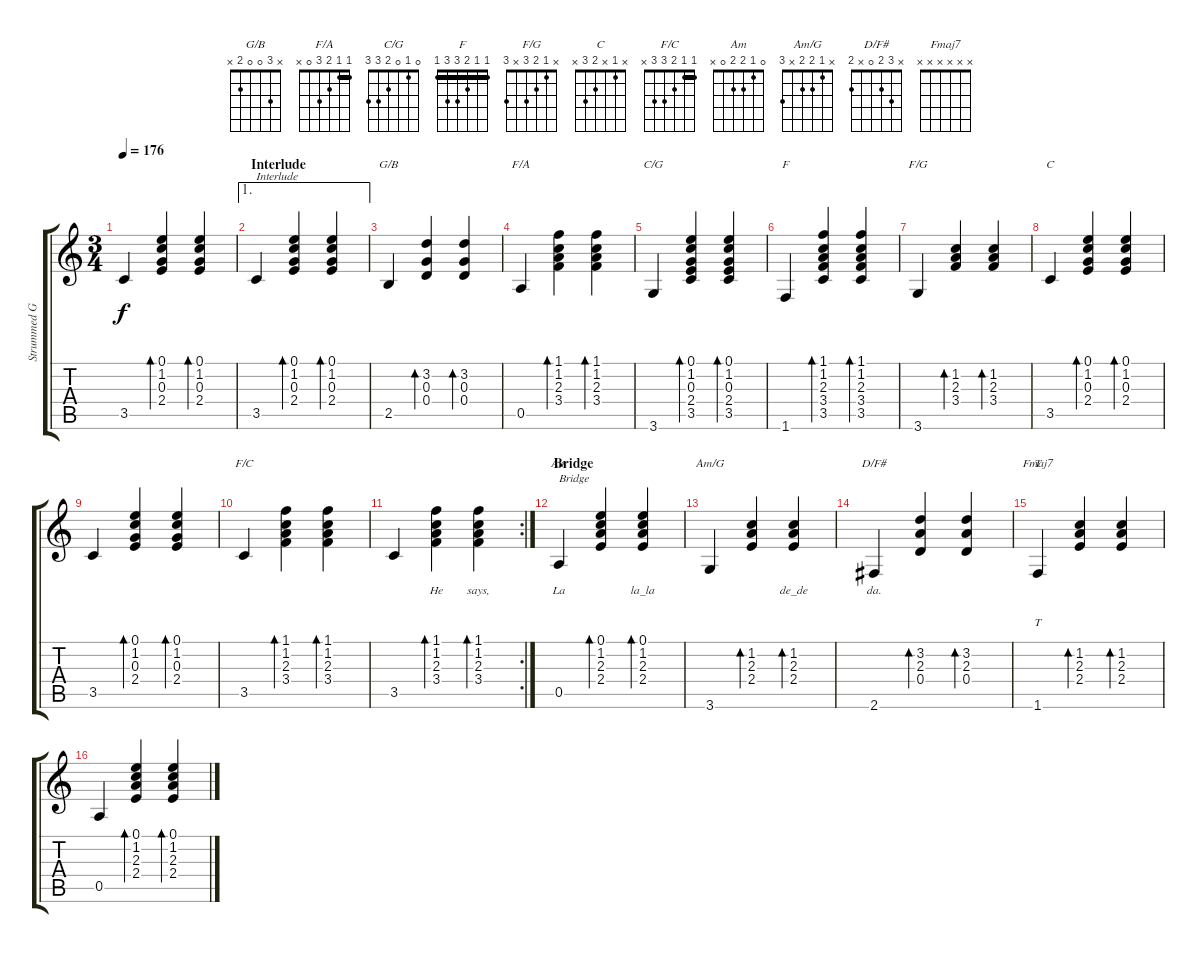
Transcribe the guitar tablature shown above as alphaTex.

\track ("Strummed Guitar" "Strummed G") {instrument acousticguitarsteel}
\staff {score tabs}
\tuning (E4 B3 G3 D3 A2 E2) {hide}
\chord ("G/B" x 3 0 0 2 x)
\chord ("F/A" 1 1 2 3 0 x) {barre 1}
\chord ("C/G" 0 1 0 2 3 3)
\chord ("F" 1 1 2 3 3 1) {barre 1}
\chord ("F/G" x 1 2 3 x 3)
\chord ("C" x 1 x 2 3 x)
\chord ("F/C" 1 1 2 3 3 x) {barre 1}
\chord ("Am" 0 1 2 2 0 x)
\chord ("Am/G" x 1 2 2 x 3)
\chord ("D/F#" x 3 2 0 x 2)
\chord ("Fmaj7" x x x x x x)
\ts (3 4)
\tempo 176
\clef g2
\ks c
3.5.4{lyrics (0 "") lyrics (1 "") lyrics (2 "") lyrics (3 "") lyrics (4 "") dy f} (0.1 1.2 0.3 2.4).4{bd 60 lyrics (0 "") lyrics (1 "") lyrics (2 "") lyrics (3 "") lyrics (4 "")} (0.1 1.2 0.3 2.4).4{bd 60 lyrics (0 "") lyrics (1 "") lyrics (2 "") lyrics (3 "") lyrics (4 "")} |
\ae 1
\section ("" "Interlude")
3.5.4{txt "Interlude" lyrics (0 "") lyrics (1 "") lyrics (2 "") lyrics (3 "") lyrics (4 "")} (0.1 1.2 0.3 2.4).4{bd 60 lyrics (0 "") lyrics (1 "") lyrics (2 "") lyrics (3 "") lyrics (4 "")} (0.1 1.2 0.3 2.4).4{bd 60 lyrics (0 "") lyrics (1 "") lyrics (2 "") lyrics (3 "") lyrics (4 "")} |
2.5.4{ch "G/B" lyrics (0 "") lyrics (1 "") lyrics (2 "") lyrics (3 "") lyrics (4 "")} (3.2 0.3 0.4).4{bd 60 lyrics (0 "") lyrics (1 "") lyrics (2 "") lyrics (3 "") lyrics (4 "")} (3.2 0.3 0.4).4{bd 60 lyrics (0 "") lyrics (1 "") lyrics (2 "") lyrics (3 "") lyrics (4 "")} |
0.5.4{ch "F/A" lyrics (0 "") lyrics (1 "") lyrics (2 "") lyrics (3 "") lyrics (4 "")} (1.1 1.2 2.3 3.4).4{bd 60 lyrics (0 "") lyrics (1 "") lyrics (2 "") lyrics (3 "") lyrics (4 "")} (1.1 1.2 2.3 3.4).4{bd 60 lyrics (0 "") lyrics (1 "") lyrics (2 "") lyrics (3 "") lyrics (4 "")} |
3.6.4{ch "C/G" lyrics (0 "") lyrics (1 "") lyrics (2 "") lyrics (3 "") lyrics (4 "")} (0.1 1.2 0.3 2.4 3.5).4{bd 60 lyrics (0 "") lyrics (1 "") lyrics (2 "") lyrics (3 "") lyrics (4 "")} (0.1 1.2 0.3 2.4 3.5).4{bd 60 lyrics (0 "") lyrics (1 "") lyrics (2 "") lyrics (3 "") lyrics (4 "")} |
1.6.4{ch "F" lyrics (0 "") lyrics (1 "") lyrics (2 "") lyrics (3 "") lyrics (4 "")} (1.1 1.2 2.3 3.4 3.5).4{bd 60 lyrics (0 "") lyrics (1 "") lyrics (2 "") lyrics (3 "") lyrics (4 "")} (1.1 1.2 2.3 3.4 3.5).4{bd 60 lyrics (0 "") lyrics (1 "") lyrics (2 "") lyrics (3 "") lyrics (4 "")} |
3.6.4{ch "F/G" lyrics (0 "") lyrics (1 "") lyrics (2 "") lyrics (3 "") lyrics (4 "")} (1.2 2.3 3.4).4{bd 60 lyrics (0 "") lyrics (1 "") lyrics (2 "") lyrics (3 "") lyrics (4 "")} (1.2 2.3 3.4).4{bd 60 lyrics (0 "") lyrics (1 "") lyrics (2 "") lyrics (3 "") lyrics (4 "")} |
3.5.4{ch "C" lyrics (0 "") lyrics (1 "") lyrics (2 "") lyrics (3 "") lyrics (4 "")} (0.1 1.2 0.3 2.4).4{bd 60 lyrics (0 "") lyrics (1 "") lyrics (2 "") lyrics (3 "") lyrics (4 "")} (0.1 1.2 0.3 2.4).4{bd 60 lyrics (0 "") lyrics (1 "") lyrics (2 "") lyrics (3 "") lyrics (4 "")} |
3.5.4{lyrics (0 "") lyrics (1 "") lyrics (2 "") lyrics (3 "") lyrics (4 "")} (0.1 1.2 0.3 2.4).4{bd 60 lyrics (0 "") lyrics (1 "") lyrics (2 "") lyrics (3 "") lyrics (4 "")} (0.1 1.2 0.3 2.4).4{bd 60 lyrics (0 "") lyrics (1 "") lyrics (2 "") lyrics (3 "") lyrics (4 "")} |
3.5.4{ch "F/C" lyrics (0 "") lyrics (1 "") lyrics (2 "") lyrics (3 "") lyrics (4 "")} (1.1 1.2 2.3 3.4).4{bd 60 lyrics (0 "") lyrics (1 "") lyrics (2 "") lyrics (3 "") lyrics (4 "")} (1.1 1.2 2.3 3.4).4{bd 60 lyrics (0 "") lyrics (1 "") lyrics (2 "") lyrics (3 "") lyrics (4 "")} |
\rc 2
3.5.4{lyrics (0 "") lyrics (1 "") lyrics (2 "") lyrics (3 "") lyrics (4 "")} (1.1 1.2 2.3 3.4).4{bd 60 lyrics (0 "He") lyrics (1 "") lyrics (2 "") lyrics (3 "") lyrics (4 "")} (1.1 1.2 2.3 3.4).4{bd 60 lyrics (0 "says,") lyrics (1 "") lyrics (2 "") lyrics (3 "") lyrics (4 "")} |
\section ("" "Bridge")
0.5.4{ch "Am" txt "Bridge" lyrics (0 "La") lyrics (1 "") lyrics (2 "") lyrics (3 "") lyrics (4 "")} (0.1 1.2 2.3 2.4).4{bd 60 lyrics (0 "") lyrics (1 "") lyrics (2 "") lyrics (3 "") lyrics (4 "")} (0.1 1.2 2.3 2.4).4{bd 60 lyrics (0 "la_la") lyrics (1 "") lyrics (2 "") lyrics (3 "") lyrics (4 "")} |
3.6.4{ch "Am/G" lyrics (0 "") lyrics (1 "") lyrics (2 "") lyrics (3 "") lyrics (4 "")} (1.2 2.3 2.4).4{bd 60 lyrics (0 "") lyrics (1 "") lyrics (2 "") lyrics (3 "") lyrics (4 "")} (1.2 2.3 2.4).4{bd 60 lyrics (0 "de_de") lyrics (1 "") lyrics (2 "") lyrics (3 "") lyrics (4 "")} |
2.6.4{ch "D/F#" lyrics (0 "da.") lyrics (1 "") lyrics (2 "") lyrics (3 "") lyrics (4 "")} (3.2 2.3 0.4).4{bd 60 lyrics (0 "") lyrics (1 "") lyrics (2 "") lyrics (3 "") lyrics (4 "")} (3.2 2.3 0.4).4{bd 60 lyrics (0 "") lyrics (1 "") lyrics (2 "") lyrics (3 "") lyrics (4 "")} |
1.6.4{tt ch "Fmaj7"} (1.2 2.3 2.4).4{bd 60} (1.2 2.3 2.4).4{bd 60} |
0.5.4 (0.1 1.2 2.3 2.4).4{bd 60} (0.1 1.2 2.3 2.4).4{bd 60}
